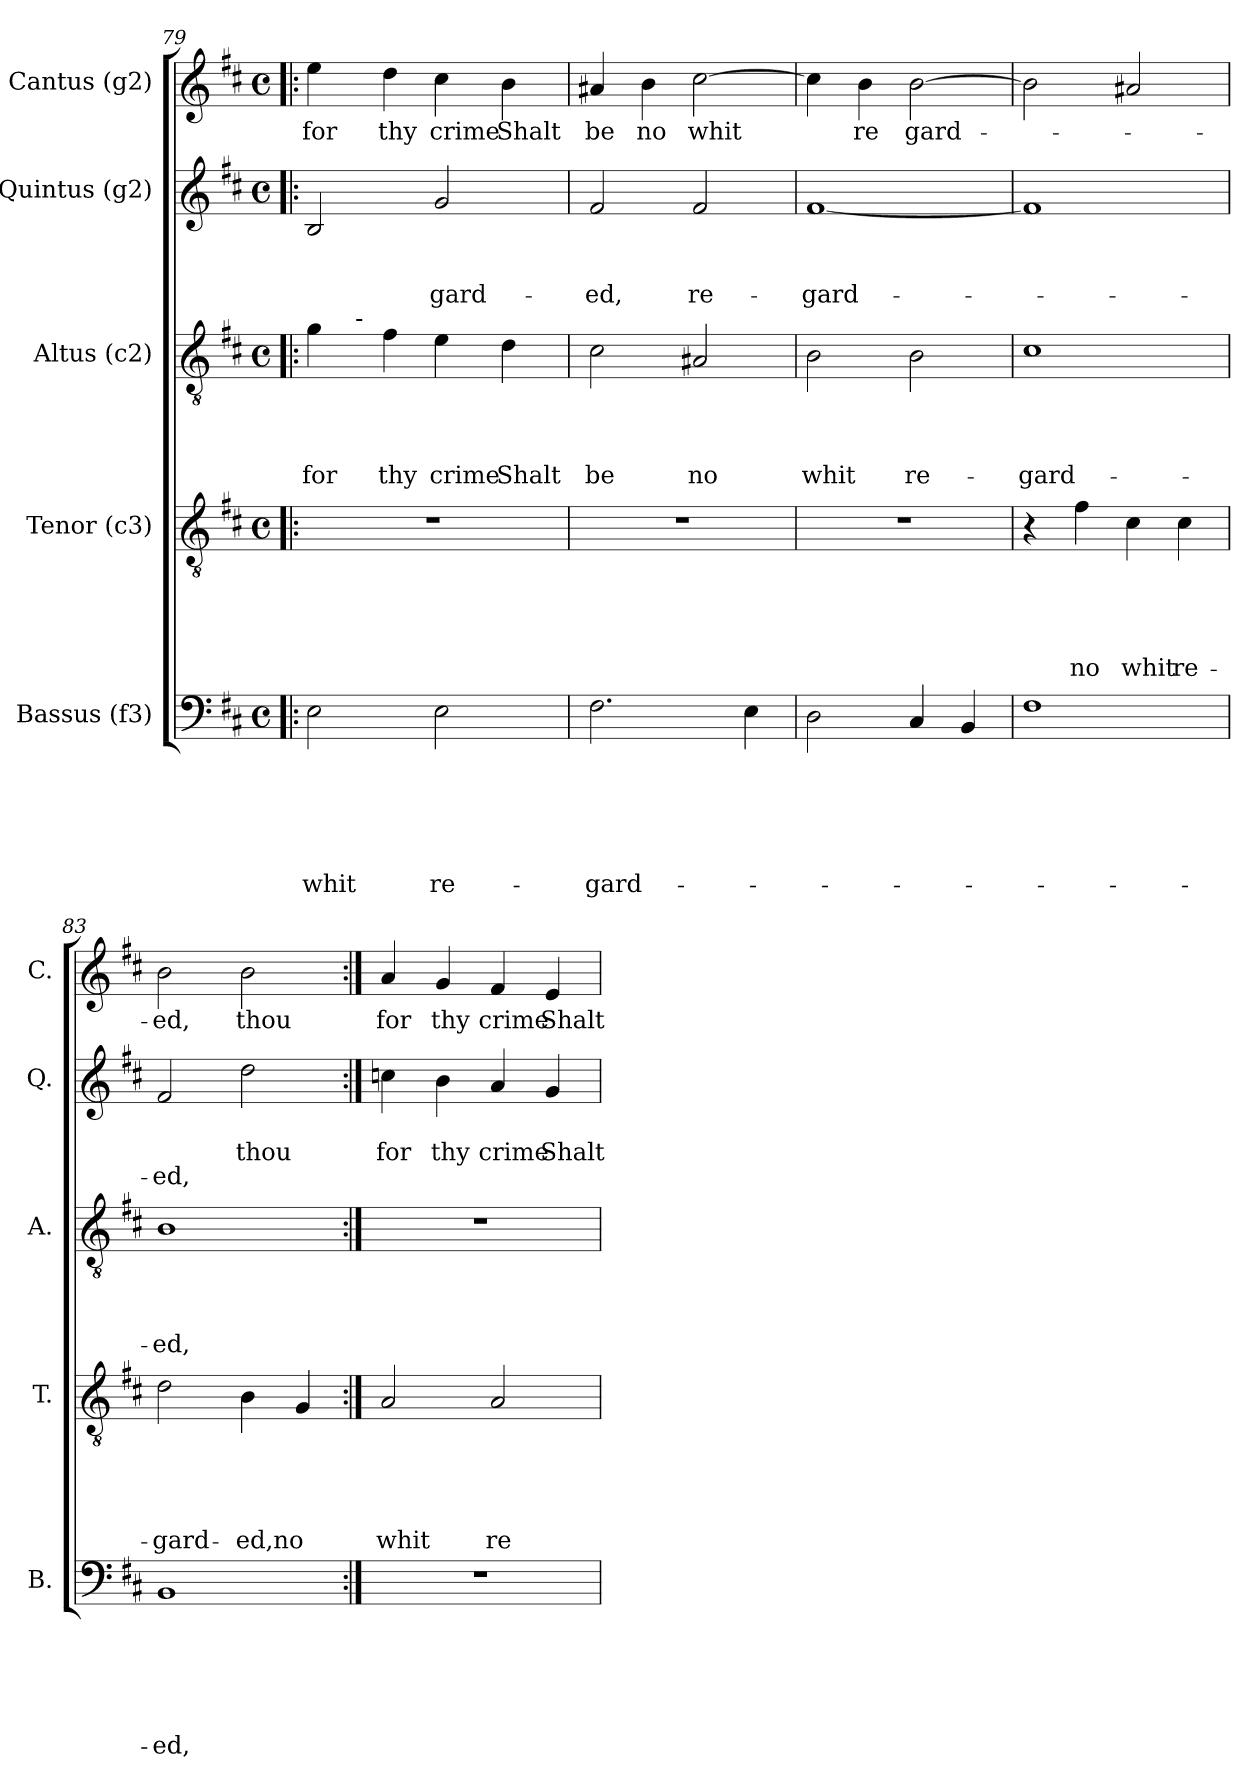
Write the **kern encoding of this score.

**kern	**text	**text	**text	**text	**text	**text	**kern	**text	**text	**text	**text	**text	**kern	**text	**text	**text	**text	**kern	**text	**text	**text	**kern	**text
*part5	*part5	*part5	*part5	*part5	*part5	*part5	*part4	*part4	*part4	*part4	*part4	*part4	*part3	*part3	*part3	*part3	*part3	*part2	*part2	*part2	*part2	*part1	*part1
*staff5	*staff5	*staff5	*staff5	*staff5	*staff5	*staff5	*staff4	*staff4	*staff4	*staff4	*staff4	*staff4	*staff3	*staff3	*staff3	*staff3	*staff3	*staff2	*staff2	*staff2	*staff2	*staff1	*staff1
*I"Bassus (f3)	*	*	*	*	*	*	*I"Tenor (c3)	*	*	*	*	*	*I"Altus (c2)	*	*	*	*	*I"Quintus (g2)	*	*	*	*I"Cantus (g2)	*
*I'B.	*	*	*	*	*	*	*I'T.	*	*	*	*	*	*I'A.	*	*	*	*	*I'Q.	*	*	*	*I'C.	*
!!LO:PB:g=z
*clefF4	*	*	*	*	*	*	*clefGv2	*	*	*	*	*	*clefGv2	*	*	*	*	*clefG2	*	*	*	*clefG2	*
*k[f#c#]	*	*	*	*	*	*	*k[f#c#]	*	*	*	*	*	*k[f#c#]	*	*	*	*	*k[f#c#]	*	*	*	*k[f#c#]	*
*D:	*	*	*	*	*	*	*D:	*	*	*	*	*	*D:	*	*	*	*	*D:	*	*	*	*D:	*
*M4/4	*	*	*	*	*	*	*M4/4	*	*	*	*	*	*M4/4	*	*	*	*	*M4/4	*	*	*	*M4/4	*
*met(c)	*	*	*	*	*	*	*met(c)	*	*	*	*	*	*met(c)	*	*	*	*	*met(c)	*	*	*	*met(c)	*
=79!|:	=79!|:	=79!|:	=79!|:	=79!|:	=79!|:	=79!|:	=79!|:	=79!|:	=79!|:	=79!|:	=79!|:	=79!|:	=79!|:	=79!|:	=79!|:	=79!|:	=79!|:	=79!|:	=79!|:	=79!|:	=79!|:	=79!|:	=79!|:
!	!	!	!	!	!	!LO:LY:b	!	!	!	!	!	!	!	!	!	!	!LO:LY:b	!	!	!	!	!	!LO:LY:b
*	*	*	*	*	*	*	*	*	*	*	*	*	*^	*	*	*	*	*	*	*	*	*	*
2E\	.	.	.	.	.	whit	1r	.	.	.	.	.	4g\	8ryy	.	.	.	for	2B/	.	.	.	4ee\	for
.	.	.	.	.	.	.	.	.	.	.	.	.	.	32ryy	.	.	.	.	.	.	.	.	.	.
!	!	!	!	!	!	!	!	!	!	!	!	!	!	!LO:TX:a:t=-	!	!	!	!	!	!	!	!	!	!
.	.	.	.	.	.	.	.	.	.	.	.	.	.	2ryy	.	.	.	.	.	.	.	.	.	.
!	!	!	!	!	!	!	!	!	!	!	!	!	!	!	!	!	!	!LO:LY:b	!	!	!	!	!	!LO:LY:b
.	.	.	.	.	.	.	.	.	.	.	.	.	4f#\	.	.	.	.	thy	.	.	.	.	4dd\	thy
!	!	!	!	!	!	!LO:LY:b	!	!	!	!	!	!	!	!	!	!	!	!LO:LY:b	!	!	!	!LO:LY:b	!	!LO:LY:b
2E\	.	.	.	.	.	re-	.	.	.	.	.	.	4e\	.	.	.	.	crime	2g/	.	.	gard-	4cc#\	crime
.	.	.	.	.	.	.	.	.	.	.	.	.	.	4ryy	.	.	.	.	.	.	.	.	.	.
!	!	!	!	!	!	!	!	!	!	!	!	!	!	!	!	!	!	!LO:LY:b	!	!	!	!	!	!LO:LY:b
.	.	.	.	.	.	.	.	.	.	.	.	.	4d\	.	.	.	.	Shalt	.	.	.	.	4b\	Shalt
.	.	.	.	.	.	.	.	.	.	.	.	.	.	16.ryy	.	.	.	.	.	.	.	.	.	.
=80	=80	=80	=80	=80	=80	=80	=80	=80	=80	=80	=80	=80	=80	=80	=80	=80	=80	=80	=80	=80	=80	=80	=80	=80
!	!	!	!	!	!	!LO:LY:b	!	!	!	!	!	!	!	!	!	!	!	!LO:LY:b	!	!	!	!LO:LY:b	!	!LO:LY:b
*	*	*	*	*	*	*	*	*	*	*	*	*	*v	*v	*	*	*	*	*	*	*	*	*	*
2.F#\	.	.	.	.	.	-gard-	1r	.	.	.	.	.	2c#\	.	.	.	be	2f#/	.	.	-ed,	4a#X/	be
!	!	!	!	!	!	!	!	!	!	!	!	!	!	!	!	!	!	!	!	!	!	!	!LO:LY:b
.	.	.	.	.	.	.	.	.	.	.	.	.	.	.	.	.	.	.	.	.	.	4b\	no
!	!	!	!	!	!	!	!	!	!	!	!	!	!	!	!	!	!LO:LY:b	!	!	!	!LO:LY:b	!	!LO:LY:b
.	.	.	.	.	.	.	.	.	.	.	.	.	2A#X/	.	.	.	no	2f#/	.	.	re-	[>2cc#\	whit
4E\	.	.	.	.	.	.	.	.	.	.	.	.	.	.	.	.	.	.	.	.	.	.	.
=81	=81	=81	=81	=81	=81	=81	=81	=81	=81	=81	=81	=81	=81	=81	=81	=81	=81	=81	=81	=81	=81	=81	=81
!	!	!	!	!	!	!	!	!	!	!	!	!	!	!	!	!	!LO:LY:b	!	!	!	!LO:LY:b	!	!
2D\	.	.	.	.	.	.	1r	.	.	.	.	.	2B\	.	.	.	whit	[<1f#	.	.	-gard-	4cc#\]	.
!	!	!	!	!	!	!	!	!	!	!	!	!	!	!	!	!	!	!	!	!	!	!	!LO:LY:b
.	.	.	.	.	.	.	.	.	.	.	.	.	.	.	.	.	.	.	.	.	.	4b\	re
!	!	!	!	!	!	!	!	!	!	!	!	!	!	!	!	!	!LO:LY:b	!	!	!	!	!	!LO:LY:b
4C#/	.	.	.	.	.	.	.	.	.	.	.	.	2B\	.	.	.	re-	.	.	.	.	[>2b\	gard-
4BB/	.	.	.	.	.	.	.	.	.	.	.	.	.	.	.	.	.	.	.	.	.	.	.
=82	=82	=82	=82	=82	=82	=82	=82	=82	=82	=82	=82	=82	=82	=82	=82	=82	=82	=82	=82	=82	=82	=82	=82
!	!	!	!	!	!	!	!	!	!	!	!	!	!	!	!	!	!LO:LY:b	!	!	!	!	!	!
1F#	.	.	.	.	.	.	4r	.	.	.	.	.	1c#	.	.	.	-gard-	1f#]	.	.	.	2b\]	.
!	!	!	!	!	!	!	!	!	!	!	!	!LO:LY:b	!	!	!	!	!	!	!	!	!	!	!
.	.	.	.	.	.	.	4f#\	.	.	.	.	no	.	.	.	.	.	.	.	.	.	.	.
!	!	!	!	!	!	!	!	!	!	!	!	!LO:LY:b	!	!	!	!	!	!	!	!	!	!	!
.	.	.	.	.	.	.	4c#\	.	.	.	.	whit	.	.	.	.	.	.	.	.	.	2a#X/	.
!	!	!	!	!	!	!	!	!	!	!	!	!LO:LY:b	!	!	!	!	!	!	!	!	!	!	!
.	.	.	.	.	.	.	4c#\	.	.	.	.	re-	.	.	.	.	.	.	.	.	.	.	.
=83	=83	=83	=83	=83	=83	=83	=83	=83	=83	=83	=83	=83	=83	=83	=83	=83	=83	=83	=83	=83	=83	=83	=83
!	!	!	!	!	!	!LO:LY:b	!	!	!	!	!	!LO:LY:b	!	!	!	!	!LO:LY:b	!	!	!	!LO:LY:b	!	!LO:LY:b
1BB	.	.	.	.	.	-ed,	2d\	.	.	.	.	-gard-	1B	.	.	.	-ed,	2f#/	.	.	-ed,	2b\	-ed,
!	!	!	!	!	!	!	!	!	!	!	!	!LO:LY:b	!	!	!	!	!	!	!	!LO:LY:b	!	!	!LO:LY:b
.	.	.	.	.	.	.	4B\	.	.	.	.	-ed,no	.	.	.	.	.	2dd\	.	-thou	.	2b\	thou
.	.	.	.	.	.	.	4G/	.	.	.	.	.	.	.	.	.	.	.	.	.	.	.	.
=84:|!	=84:|!	=84:|!	=84:|!	=84:|!	=84:|!	=84:|!	=84:|!	=84:|!	=84:|!	=84:|!	=84:|!	=84:|!	=84:|!	=84:|!	=84:|!	=84:|!	=84:|!	=84:|!	=84:|!	=84:|!	=84:|!	=84:|!	=84:|!
!	!	!	!	!	!	!	!	!	!	!	!	!LO:LY:b	!	!	!	!	!	!	!	!LO:LY:b	!	!	!LO:LY:b
1r	.	.	.	.	.	.	2A/	.	.	.	.	whit	1r	.	.	.	.	4ccn\	.	for	.	4a/	for
!	!	!	!	!	!	!	!	!	!	!	!	!	!	!	!	!	!	!	!	!LO:LY:b	!	!	!LO:LY:b
.	.	.	.	.	.	.	.	.	.	.	.	.	.	.	.	.	.	4b\	.	thy	.	4g/	thy
!	!	!	!	!	!	!	!	!	!	!	!	!LO:LY:b	!	!	!	!	!	!	!	!LO:LY:b	!	!	!LO:LY:b
.	.	.	.	.	.	.	2A/	.	.	.	.	re-	.	.	.	.	.	4a/	.	crime	.	4f#/	crime
!	!	!	!	!	!	!	!	!	!	!	!	!	!	!	!	!	!	!	!	!LO:LY:b	!	!	!LO:LY:b
.	.	.	.	.	.	.	.	.	.	.	.	.	.	.	.	.	.	4g/	.	Shalt	.	4e/	Shalt
=	=	=	=	=	=	=	=	=	=	=	=	=	=	=	=	=	=	=	=	=	=	=	=
*-	*-	*-	*-	*-	*-	*-	*-	*-	*-	*-	*-	*-	*-	*-	*-	*-	*-	*-	*-	*-	*-	*-	*-
